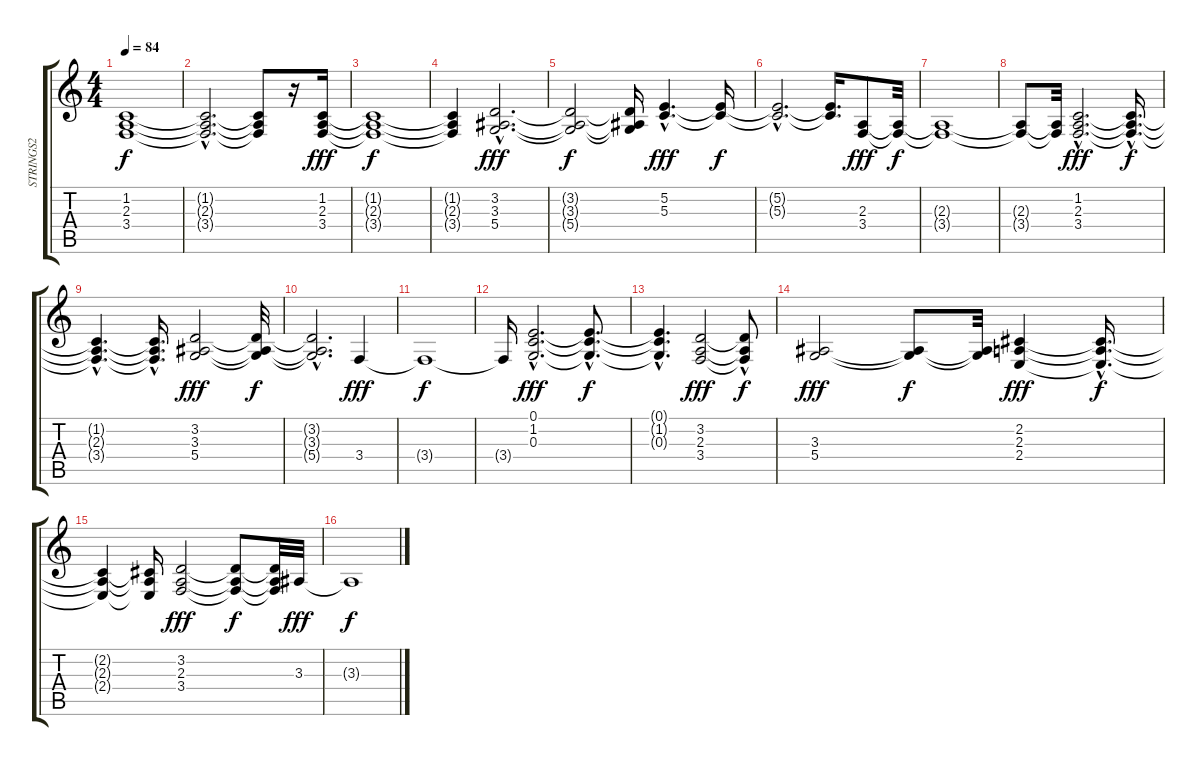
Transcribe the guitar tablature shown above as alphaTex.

\track ("STRINGS2" "STRINGS2") {instrument stringensemble2}
\staff {score tabs}
\tuning (E4 B3 G3 D3 A2 E2) {hide}
\ts (4 4)
\tempo 84
\clef g2
\ks c
(1.2{t} 2.3{t} 3.4{t}).1{dy f} |
(1.2{hac t} 2.3{hac t} 3.4{hac t}).2{d} (1.2{t} 2.3{t} 3.4{t}).8 r.16 (1.2 2.3 3.4).16{dy fff} |
(1.2{t} 2.3{t} 3.4{t}).1{dy f} |
(1.2{t} 2.3{t} 3.4{t}).4 (3.2{hac} 3.3{hac} 5.4{hac}).2{d dy fff} |
(3.2{t} 3.3{t} 5.4{t}).2{dy f} (3.2{t} 3.3{t} 5.4{t}).16 (5.2{hac} 5.3{hac}).4{d dy fff} (5.2{t} 5.3{t}).16{dy f} |
(5.2{hac t} 5.3{hac t}).2{d} (5.2{t} 5.3{t}).16{d} (2.3 3.4).8{dy fff} (2.3{t} 3.4{t}).32{dy f} |
(2.3{t} 3.4{t}).1 |
(2.3{t} 3.4{t}).8 (2.3{t} 3.4{t}).32 (1.2{hac} 2.3{hac} 3.4{hac}).2{d dy fff} (1.2{hac t} 2.3{hac t} 3.4{hac t}).16{d dy f} |
(1.2{hac t} 2.3{hac t} 3.4{hac t}).4{d} (1.2{hac t} 2.3{hac t} 3.4{hac t}).16{d} (3.2 3.3 5.4).2{dy fff} (3.2{t} 3.3{t} 5.4{t}).32{dy f} |
(3.2{t} 3.3{t} 5.4{hac t}).2{d} 3.4.4{dy fff} |
3.4{t}.1{dy f} |
3.4{t}.16 (0.1{hac} 1.2{hac} 0.3{hac}).2{d dy fff} (0.1{hac t} 1.2{hac t} 0.3{hac t}).8{d dy f} |
(0.1{hac t} 1.2{hac t} 0.3{hac t}).4{d} (3.2 2.3 3.4).2{dy fff} (3.2{hac t} 2.3{t} 3.4{t}).8{dy f} |
(3.3 5.4).2{dy fff} (3.3{t} 5.4{t}).8{dy f} (3.3{t} 5.4{t}).32 (2.2 2.3 2.4).4{dy fff} (2.2{hac t} 2.3{hac t} 2.4{hac t}).16{d dy f} |
(2.2{t} 2.3{t} 2.4{t}).4 (2.2{t} 2.3{t} 2.4{t}).16 (3.2 2.3 3.4).2{dy fff} (3.2{t} 2.3{t} 3.4{t}).8{dy f} (3.2{t} 2.3{t} 3.4{t}).32 3.3.32{dy fff} |
3.3{t}.1{dy f}
